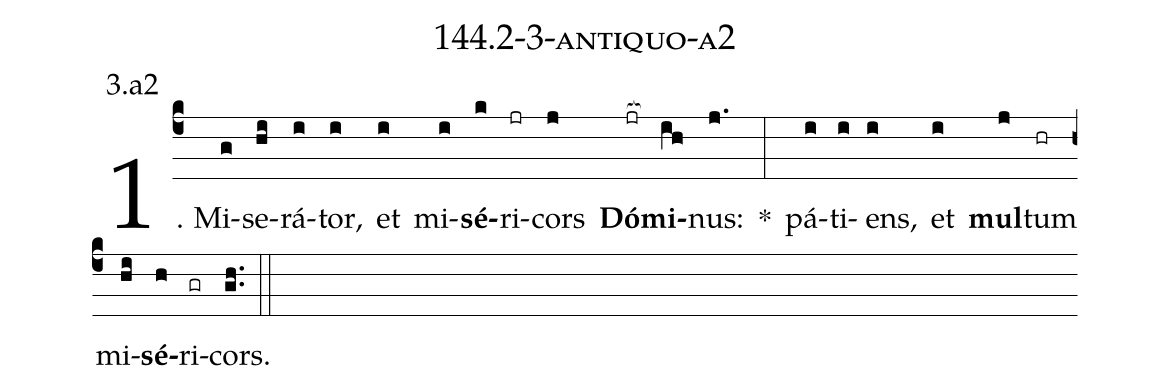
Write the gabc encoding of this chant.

name: 144.2-3-antiquo-a2;
annotation: 3.a2;
%%
(c4)1. Mi(g)se(hi)rá(i)tor,(i) et(i) mi(i)<b>sé</b>(k)ri(jr)cors(j) <b>Dó</b>(jr[ocb:1{])<b>mi</b>(ih[ocb:0}])nus:(j.) *(:) pá(i)ti(i)ens,(i) et(i) <b>mul</b>(j)tum(hr) mi(hi)<b>sé</b>(h)ri(gr)cors.(gh..) (::)
